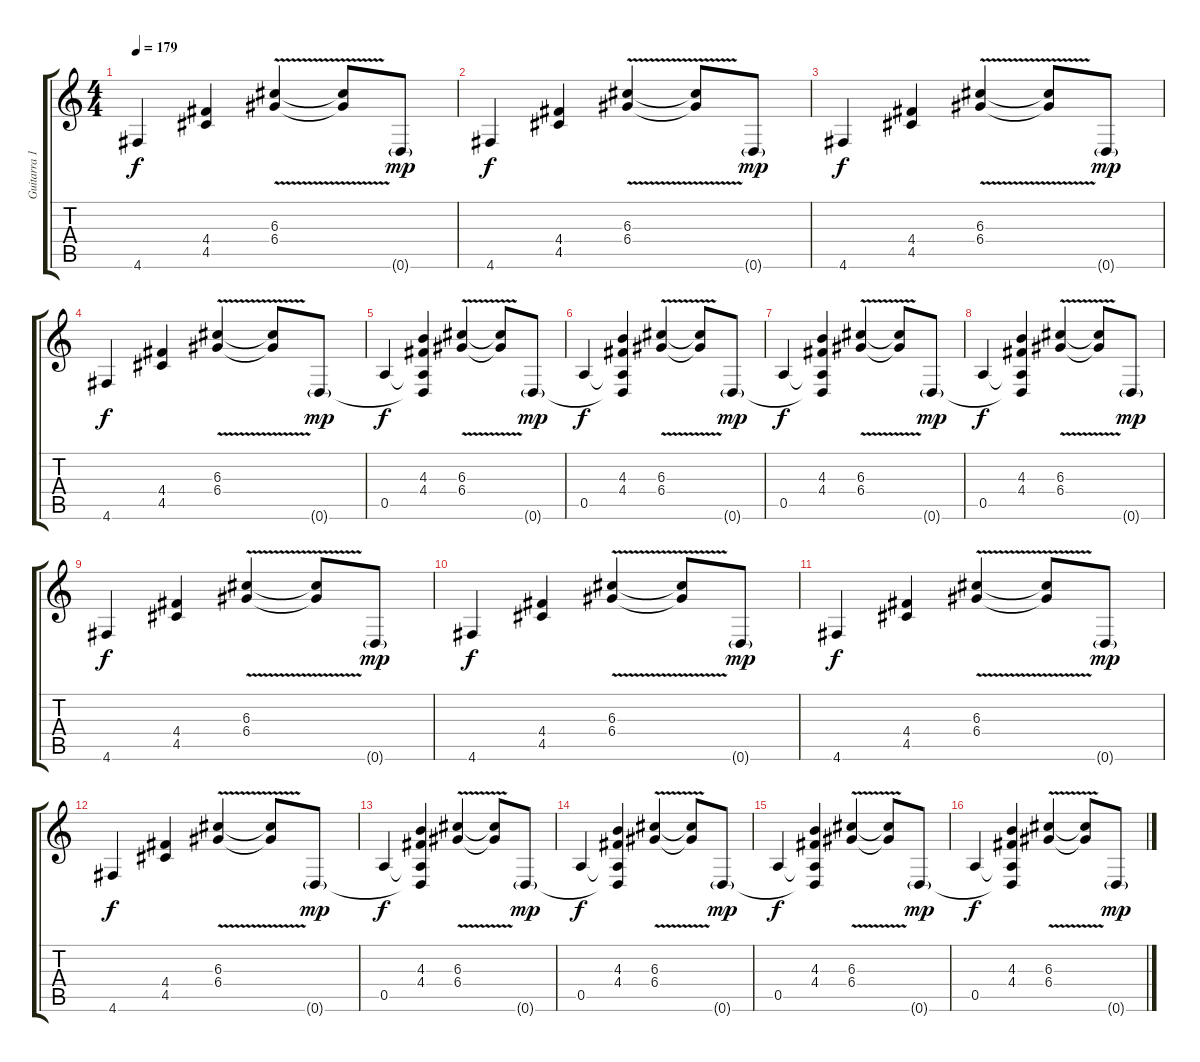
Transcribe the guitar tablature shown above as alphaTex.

\track ("Guitarra 1" "Guitarra 1") {instrument electricguitarclean}
\staff {score tabs}
\tuning (E4 B3 G3 D3 A2 D2) {hide}
\ts (4 4)
\tempo 179
\clef g2
\ks c
4.6.4{dy f instrument acousticguitarsteel} (4.4 4.5).4 (6.3{v} 6.4{v}).4 (6.3{t} 6.4{t}).8 0.6{g}.8{dy mp} |
4.6.4{dy f instrument acousticguitarsteel} (4.4 4.5).4 (6.3{v} 6.4{v}).4 (6.3{t} 6.4{t}).8 0.6{g}.8{dy mp} |
4.6.4{dy f instrument acousticguitarsteel} (4.4 4.5).4 (6.3{v} 6.4{v}).4 (6.3{t} 6.4{t}).8 0.6{g}.8{dy mp} |
4.6.4{dy f instrument acousticguitarsteel} (4.4 4.5).4 (6.3{v} 6.4{v}).4 (6.3{t} 6.4{t}).8 0.6{g}.8{dy mp} |
0.5.4{dy f} (4.3 4.4 0.5{t} 0.6{t}).4 (6.3{v} 6.4{v}).4 (6.3{t} 6.4{t}).8 0.6{g}.8{dy mp} |
0.5.4{dy f} (4.3 4.4 0.5{t} 0.6{t}).4 (6.3{v} 6.4{v}).4 (6.3{t} 6.4{t}).8 0.6{g}.8{dy mp} |
0.5.4{dy f} (4.3 4.4 0.5{t} 0.6{t}).4 (6.3{v} 6.4{v}).4 (6.3{t} 6.4{t}).8 0.6{g}.8{dy mp} |
0.5.4{dy f} (4.3 4.4 0.5{t} 0.6{t}).4 (6.3{v} 6.4{v}).4 (6.3{t} 6.4{t}).8 0.6{g}.8{dy mp} |
4.6.4{dy f instrument acousticguitarsteel} (4.4 4.5).4 (6.3{v} 6.4{v}).4 (6.3{t} 6.4{t}).8 0.6{g}.8{dy mp} |
4.6.4{dy f instrument acousticguitarsteel} (4.4 4.5).4 (6.3{v} 6.4{v}).4 (6.3{t} 6.4{t}).8 0.6{g}.8{dy mp} |
4.6.4{dy f instrument acousticguitarsteel} (4.4 4.5).4 (6.3{v} 6.4{v}).4 (6.3{t} 6.4{t}).8 0.6{g}.8{dy mp} |
4.6.4{dy f instrument acousticguitarsteel} (4.4 4.5).4 (6.3{v} 6.4{v}).4 (6.3{t} 6.4{t}).8 0.6{g}.8{dy mp} |
0.5.4{dy f} (4.3 4.4 0.5{t} 0.6{t}).4 (6.3{v} 6.4{v}).4 (6.3{t} 6.4{t}).8 0.6{g}.8{dy mp} |
0.5.4{dy f} (4.3 4.4 0.5{t} 0.6{t}).4 (6.3{v} 6.4{v}).4 (6.3{t} 6.4{t}).8 0.6{g}.8{dy mp} |
0.5.4{dy f} (4.3 4.4 0.5{t} 0.6{t}).4 (6.3{v} 6.4{v}).4 (6.3{t} 6.4{t}).8 0.6{g}.8{dy mp} |
0.5.4{dy f} (4.3 4.4 0.5{t} 0.6{t}).4 (6.3{v} 6.4{v}).4 (6.3{t} 6.4{t}).8 0.6{g}.8{dy mp}
